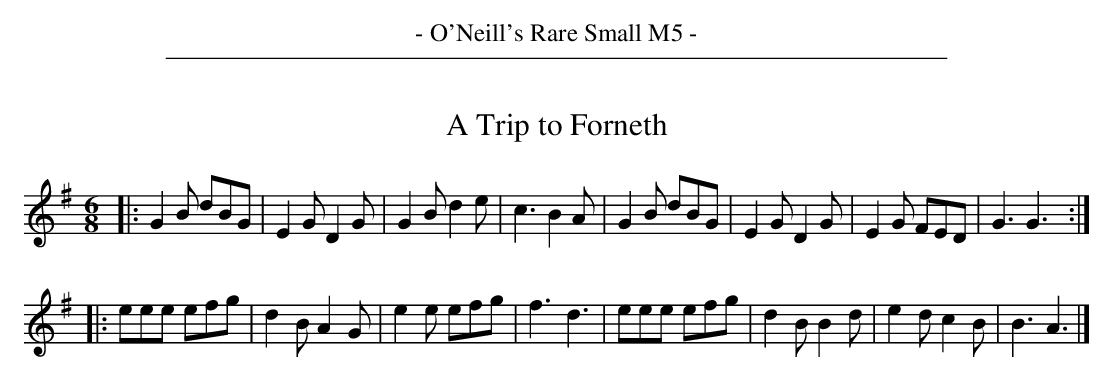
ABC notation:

X:1
T: A Trip to Forneth
M: 6/8
L: 1/8
K: G
|:\
G2B dBG | E2G D2G | G2B d2e | c3 B2A |\
G2B dBG | E2G D2G | E2G FED | G3 G3 ::
eee efg | d2B A2G | e2e efg | f3 d3 |\
eee efg | d2B B2d | e2d c2B | B3 A3 |]
